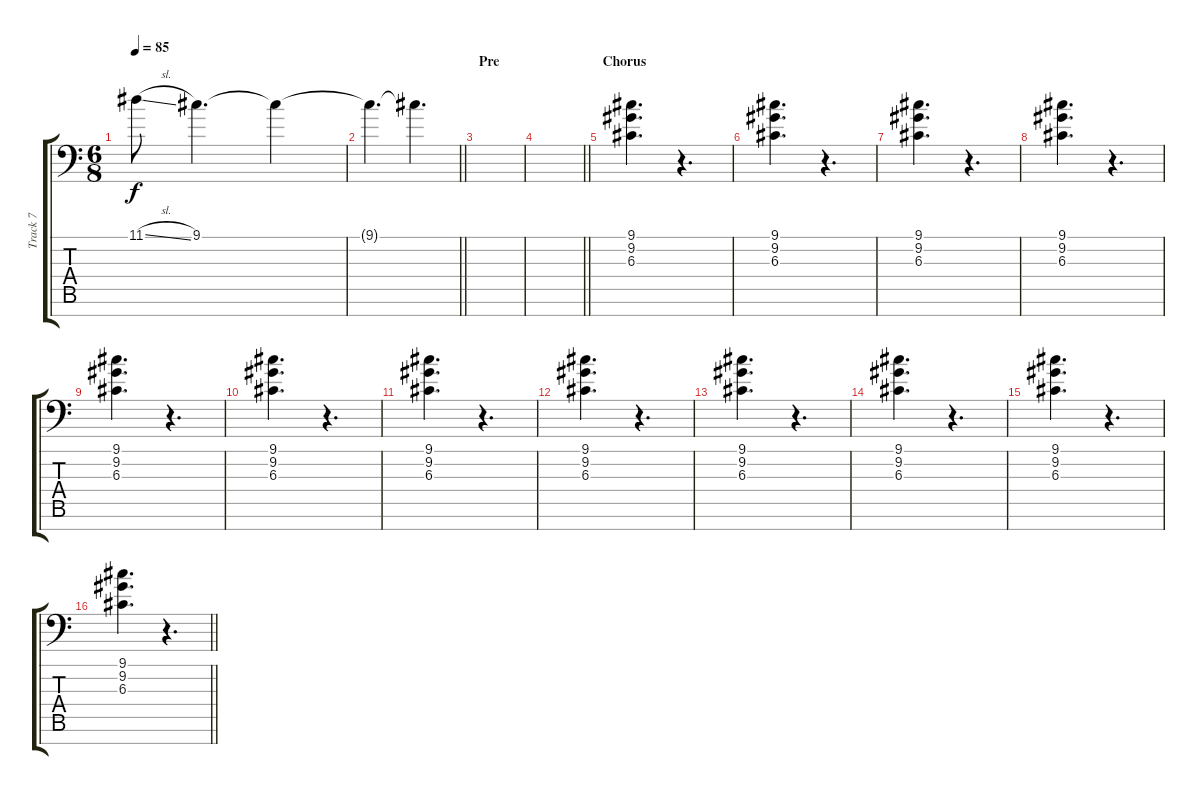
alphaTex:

\track ("Track 7" "Track 7") {instrument choiraahs}
\staff {score tabs}
\tuning (E4 B3 G3 D3 A2 E2 C-1) {hide}
\ts (6 8)
\tempo 85
\clef f4
\ks c
11.1{sl}.8{dy f} 9.1.4{d} 9.1{t}.4 |
\barLineRight lightlight
9.1{t}.4{d} 9.1{t}.4{d} |
\section ("" "Pre")
|
\barLineRight lightlight
|
\section ("" "Chorus")
(9.1 9.2 6.3).4{d volume 12 instrument choiraahs} r.4{d} |
(9.1 9.2 6.3).4{d} r.4{d} |
(9.1 9.2 6.3).4{d volume 12 instrument choiraahs} r.4{d} |
(9.1 9.2 6.3).4{d} r.4{d} |
(9.1 9.2 6.3).4{d volume 12 instrument choiraahs} r.4{d} |
(9.1 9.2 6.3).4{d} r.4{d} |
(9.1 9.2 6.3).4{d volume 12 instrument choiraahs} r.4{d} |
(9.1 9.2 6.3).4{d} r.4{d} |
(9.1 9.2 6.3).4{d volume 12 instrument choiraahs} r.4{d} |
(9.1 9.2 6.3).4{d} r.4{d} |
(9.1 9.2 6.3).4{d volume 12 instrument choiraahs} r.4{d} |
\barLineRight lightlight
(9.1 9.2 6.3).4{d} r.4{d}
